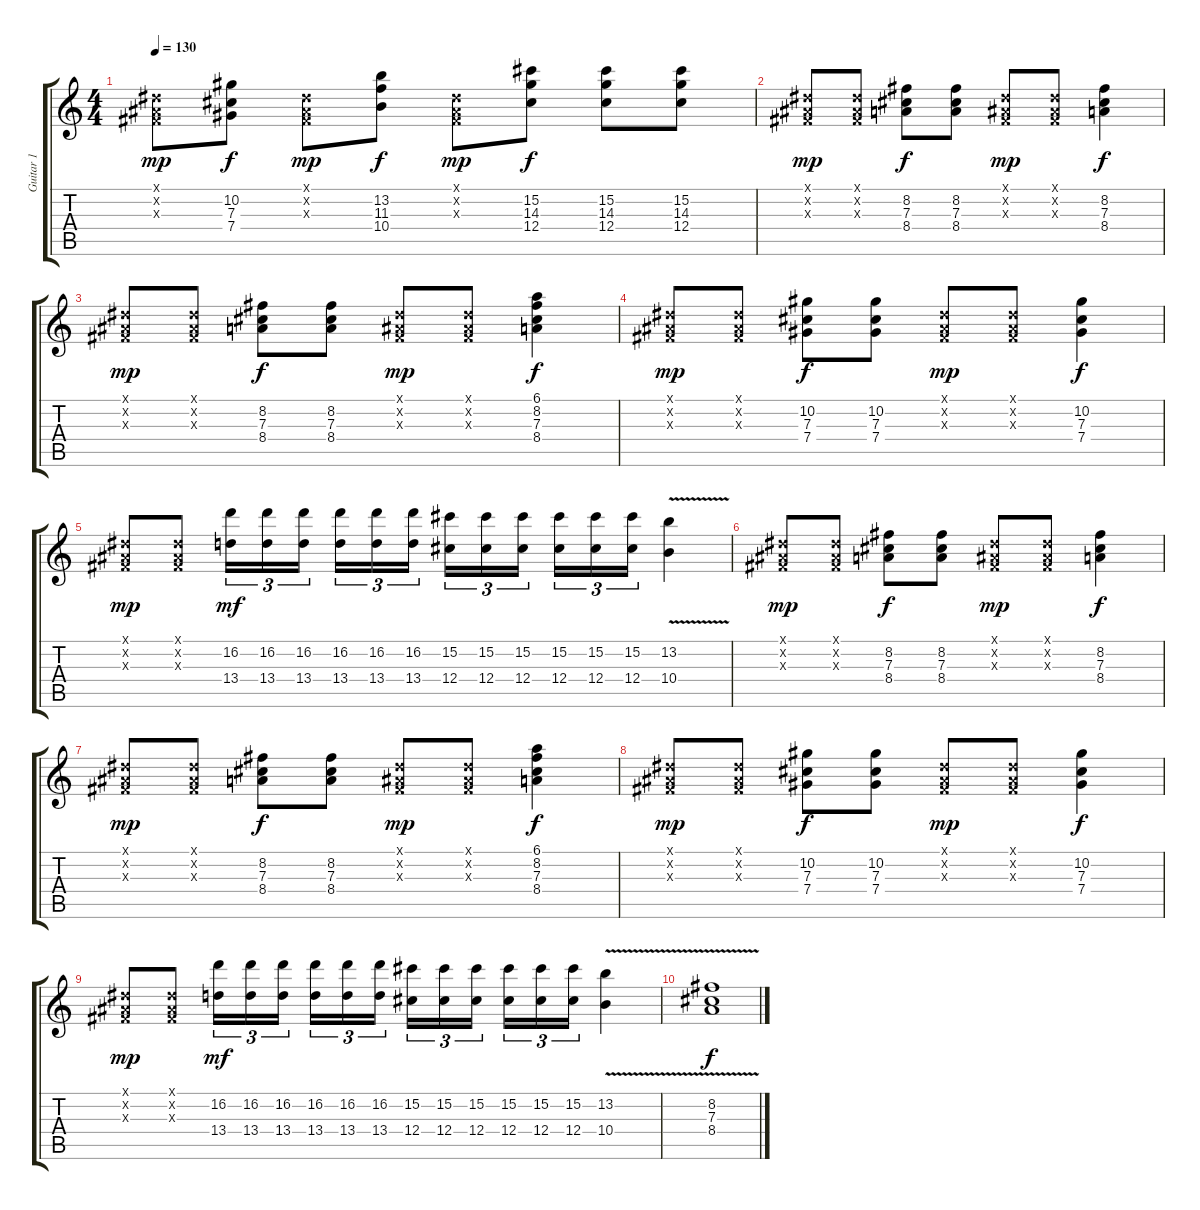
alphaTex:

\track ("Guitar 1" "Guitar 1") {instrument overdrivenguitar}
\staff {score tabs}
\tuning (Eb4 Bb3 Gb3 Db3 Ab2 Eb2) {hide}
\ts (4 4)
\tempo 130
\clef g2
\ks c
(0.1{x} 0.2{x} 0.3{x}).8{dy mp} (10.2 7.3 7.4).8{dy f} (0.1{x} 0.2{x} 0.3{x}).8{dy mp} (13.2 11.3 10.4).8{dy f} (0.1{x} 0.2{x} 0.3{x}).8{dy mp} (15.2 14.3 12.4).8{dy f} (15.2 14.3 12.4).8 (15.2 14.3 12.4).8 |
(0.1{x} 0.2{x} 0.3{x}).8{dy mp} (0.1{x} 0.2{x} 0.3{x}).8 (8.2 7.3 8.4).8{dy f} (8.2 7.3 8.4).8 (0.1{x} 0.2{x} 0.3{x}).8{dy mp} (0.1{x} 0.2{x} 0.3{x}).8 (8.2 7.3 8.4).4{dy f} |
(0.1{x} 0.2{x} 0.3{x}).8{dy mp} (0.1{x} 0.2{x} 0.3{x}).8 (8.2 7.3 8.4).8{dy f} (8.2 7.3 8.4).8 (0.1{x} 0.2{x} 0.3{x}).8{dy mp} (0.1{x} 0.2{x} 0.3{x}).8 (6.1 8.2 7.3 8.4).4{dy f} |
(0.1{x} 0.2{x} 0.3{x}).8{dy mp} (0.1{x} 0.2{x} 0.3{x}).8 (10.2 7.3 7.4).8{dy f} (10.2 7.3 7.4).8 (0.1{x} 0.2{x} 0.3{x}).8{dy mp} (0.1{x} 0.2{x} 0.3{x}).8 (10.2 7.3 7.4).4{dy f} |
(0.1{x} 0.2{x} 0.3{x}).8{dy mp} (0.1{x} 0.2{x} 0.3{x}).8 (16.2 13.4).16{tu (3 2) dy mf} (16.2 13.4).16{tu (3 2)} (16.2 13.4).16{tu (3 2) beam splitsecondary} (16.2 13.4).16{tu (3 2)} (16.2 13.4).16{tu (3 2)} (16.2 13.4).16{tu (3 2)} (15.2 12.4).16{tu (3 2)} (15.2 12.4).16{tu (3 2)} (15.2 12.4).16{tu (3 2) beam splitsecondary} (15.2 12.4).16{tu (3 2)} (15.2 12.4).16{tu (3 2)} (15.2 12.4).16{tu (3 2)} (13.2{v} 10.4{v}).4 |
(0.1{x} 0.2{x} 0.3{x}).8{dy mp} (0.1{x} 0.2{x} 0.3{x}).8 (8.2 7.3 8.4).8{dy f} (8.2 7.3 8.4).8 (0.1{x} 0.2{x} 0.3{x}).8{dy mp} (0.1{x} 0.2{x} 0.3{x}).8 (8.2 7.3 8.4).4{dy f} |
(0.1{x} 0.2{x} 0.3{x}).8{dy mp} (0.1{x} 0.2{x} 0.3{x}).8 (8.2 7.3 8.4).8{dy f} (8.2 7.3 8.4).8 (0.1{x} 0.2{x} 0.3{x}).8{dy mp} (0.1{x} 0.2{x} 0.3{x}).8 (6.1 8.2 7.3 8.4).4{dy f} |
(0.1{x} 0.2{x} 0.3{x}).8{dy mp} (0.1{x} 0.2{x} 0.3{x}).8 (10.2 7.3 7.4).8{dy f} (10.2 7.3 7.4).8 (0.1{x} 0.2{x} 0.3{x}).8{dy mp} (0.1{x} 0.2{x} 0.3{x}).8 (10.2 7.3 7.4).4{dy f} |
(0.1{x} 0.2{x} 0.3{x}).8{dy mp} (0.1{x} 0.2{x} 0.3{x}).8 (16.2 13.4).16{tu (3 2) dy mf} (16.2 13.4).16{tu (3 2)} (16.2 13.4).16{tu (3 2) beam splitsecondary} (16.2 13.4).16{tu (3 2)} (16.2 13.4).16{tu (3 2)} (16.2 13.4).16{tu (3 2)} (15.2 12.4).16{tu (3 2)} (15.2 12.4).16{tu (3 2)} (15.2 12.4).16{tu (3 2) beam splitsecondary} (15.2 12.4).16{tu (3 2)} (15.2 12.4).16{tu (3 2)} (15.2 12.4).16{tu (3 2)} (13.2{v} 10.4{v}).4 |
(8.2{v} 7.3{v} 8.4{v}).1{dy f}
